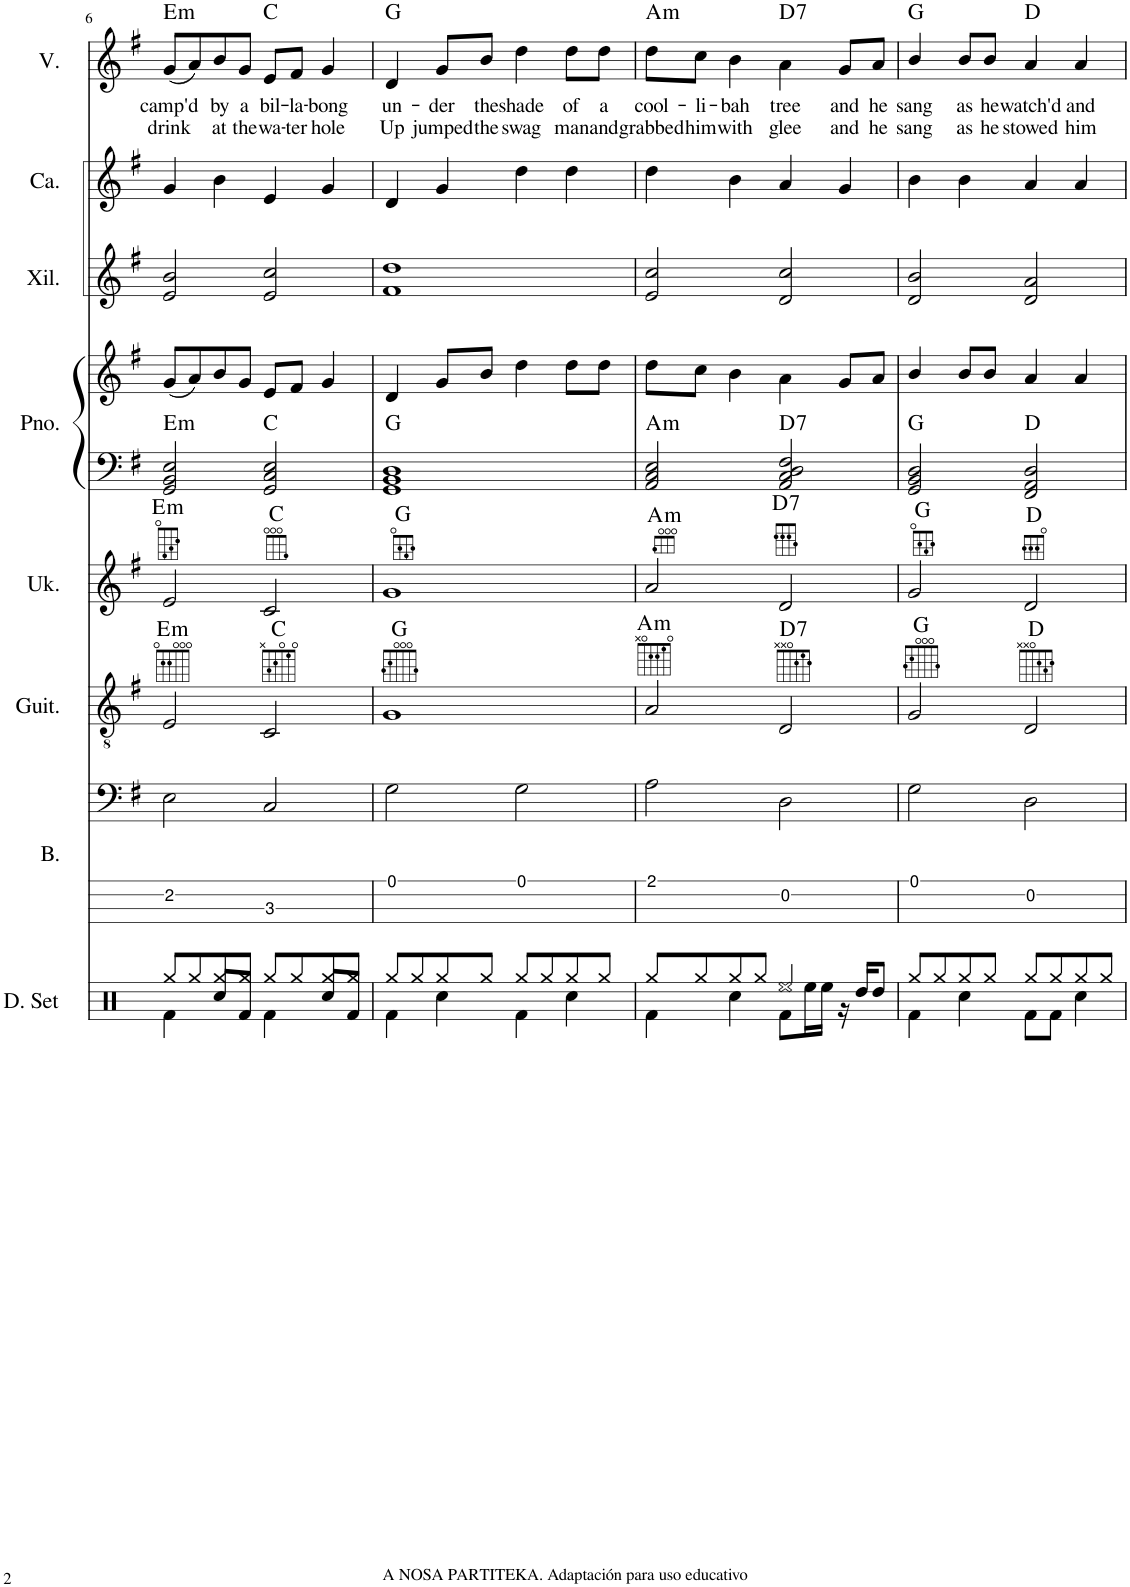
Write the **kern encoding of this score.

**kern	**kern	**kern	**kern	**harte	**kern	**harte	**kern	**kern	**harte	**kern	**kern	**kern	**text	**text	**harte
*part8	*part7	*part7	*part6	*part6	*part5	*part5	*part4	*part4	*part4	*part3	*part2	*part1	*part1	*part1	*part1
*staff10	*staff9	*staff8	*staff7	*	*staff6	*	*staff5	*staff4	*	*staff3	*staff2	*staff1	*staff1	*staff1	*
*I"Batería	*I"Baixo	*	*I"Guitarra	*	*I"Ukelele	*	*I"Piano	*	*	*I"Xilófono	*I"Carillón	*I"Voz	*	*	*
*	*I'B.	*	*I'Guit.	*	*I'Uk.	*	*I'Pno.	*	*	*I'Xil.	*I'Ca.	*I'V.	*	*	*
!!LO:PB:g=z
*clefX	*	*clefF4	*clefGv2	*	*clefG2	*	*clefF4	*clefG2	*	*clefG2	*clefG2	*clefG2	*	*	*
*	*Trd7c12	*Trd7c12	*	*	*	*	*	*	*	*Trd-7c-12	*Trd-14c-24	*	*	*	*
*k[b-e-]	*k[f#]	*k[f#]	*k[f#]	*	*k[f#]	*	*k[f#]	*k[f#]	*	*k[f#]	*k[f#]	*k[f#]	*	*	*
*M4/4	*M4/4	*M4/4	*M4/4	*	*M4/4	*	*M4/4	*M4/4	*	*M4/4	*M4/4	*M4/4	*	*	*
=6	=6	=6	=6	=6	=6	=6	=6	=6	=6	=6	=6	=6	=6	=6	=6
*^	*	*	*	*	*	*	*	*	*	*	*	*	*	*	*
!	!	!	!	!	!LO:H:kt=m	!	!LO:H:kt=m	!	!	!LO:H:kt=m	!	!	!	!LO:LY:b	!LO:LY:b	!LO:H:kt=m
8Rgg/L	4Rf\	2E	2E\	2E/	E:min	2e/	E:min	2GG/ 2BB/ 2E/	(8g/L	E:min	2e/ 2b/	4g/	(8g/L	camp'd	drink	E:min
8Rgg/	.	.	.	.	.	.	.	.	8a/)	.	.	.	8a/)	.	.	.
!	!	!	!	!	!	!	!	!	!	!	!	!	!	!LO:LY:b	!LO:LY:b	!
8Rgg/	8Rcc/L	.	.	.	.	.	.	.	8b/	.	.	4b\	8b/	by	at	.
!	!	!	!	!	!	!	!	!	!	!	!	!	!	!LO:LY:b	!LO:LY:b	!
8Rgg/J	8Rf/J	.	.	.	.	.	.	.	8g/J	.	.	.	8g/J	a	the	.
!	!	!	!	!	!	!	!	!	!	!	!	!	!	!LO:LY:b	!LO:LY:b	!
8Rgg/L	4Rf\	2C	2C/	2C/	C:maj	2c/	C:maj	2GG/ 2C/ 2E/	8e/L	C:maj	2e/ 2cc/	4e/	8e/L	bil-	wa-	C:maj
!	!	!	!	!	!	!	!	!	!	!	!	!	!	!LO:LY:b	!LO:LY:b	!
8Rgg/	.	.	.	.	.	.	.	.	8f#/J	.	.	.	8f#/J	-la-	-ter	.
!	!	!	!	!	!	!	!	!	!	!	!	!	!	!LO:LY:b	!LO:LY:b	!
8Rgg/	8Rcc/L	.	.	.	.	.	.	.	4g/	.	.	4g/	4g/	-bong	hole	.
8Rgg/J	8Rf/J	.	.	.	.	.	.	.	.	.	.	.	.	.	.	.
=7	=7	=7	=7	=7	=7	=7	=7	=7	=7	=7	=7	=7	=7	=7	=7	=7
!	!	!	!	!	!	!	!	!	!	!	!	!	!	!LO:LY:b	!LO:LY:b	!
8Rgg/L	4Rf\	2G	2G\	1G	G:maj	1g	G:maj	1GG 1BB 1D	4d/	G:maj	1f# 1dd	4d/	4d/	un-	Up	G:maj
8Rgg/	.	.	.	.	.	.	.	.	.	.	.	.	.	.	.	.
!	!	!	!	!	!	!	!	!	!	!	!	!	!	!LO:LY:b	!LO:LY:b	!
8Rgg/	4Rcc\	.	.	.	.	.	.	.	8g/L	.	.	4g/	8g/L	-der	jumped	.
!	!	!	!	!	!	!	!	!	!	!	!	!	!	!LO:LY:b	!LO:LY:b	!
8Rgg/J	.	.	.	.	.	.	.	.	8b/J	.	.	.	8b/J	the	the	.
!	!	!	!	!	!	!	!	!	!	!	!	!	!	!LO:LY:b	!LO:LY:b	!
8Rgg/L	4Rf\	2G	2G\	.	.	.	.	.	4dd\	.	.	4dd\	4dd\	shade	swag	.
8Rgg/	.	.	.	.	.	.	.	.	.	.	.	.	.	.	.	.
!	!	!	!	!	!	!	!	!	!	!	!	!	!	!LO:LY:b	!LO:LY:b	!
8Rgg/	4Rcc\	.	.	.	.	.	.	.	8dd\L	.	.	4dd\	8dd\L	of	man	.
!	!	!	!	!	!	!	!	!	!	!	!	!	!	!LO:LY:b	!LO:LY:b	!
8Rgg/J	.	.	.	.	.	.	.	.	8dd\J	.	.	.	8dd\J	a	and	.
=8	=8	=8	=8	=8	=8	=8	=8	=8	=8	=8	=8	=8	=8	=8	=8	=8
!	!	!	!	!	!LO:H:kt=m	!	!LO:H:kt=m	!	!	!LO:H:kt=m	!	!	!	!LO:LY:b	!LO:LY:b	!LO:H:kt=m
8Rgg/L	4Rf\	2A	2A\	2A/	A:min	2a/	A:min	2AA/ 2C/ 2E/	8dd\L	A:min	2e/ 2cc/	4dd\	8dd\L	cool-	grabbed	A:min
!	!	!	!	!	!	!	!	!	!	!	!	!	!	!LO:LY:b	!LO:LY:b	!
8Rgg/	.	.	.	.	.	.	.	.	8cc\J	.	.	.	8cc\J	-li-	him	.
!	!	!	!	!	!	!	!	!	!	!	!	!	!	!LO:LY:b	!LO:LY:b	!
8Rgg/	4Rcc\	.	.	.	.	.	.	.	4b\	.	.	4b\	4b\	-bah	with	.
8Rgg/J	.	.	.	.	.	.	.	.	.	.	.	.	.	.	.	.
!	!	!	!	!	!LO:H:kt=7	!	!LO:H:kt=7	!	!	!LO:H:kt=7	!	!	!	!LO:LY:b	!LO:LY:b	!LO:H:kt=7
2Ree/	8Rf\L	2D	2D\	2D/	D:7	2d/	D:7	2AA/ 2C/ 2D/ 2F#/	4a\	D:7	2d/ 2cc/	4a/	4a\	tree	glee	D:7
.	16Ree\L	.	.	.	.	.	.	.	.	.	.	.	.	.	.	.
.	16Ree\JJ	.	.	.	.	.	.	.	.	.	.	.	.	.	.	.
!	!	!	!	!	!	!	!	!	!	!	!	!	!	!LO:LY:b	!LO:LY:b	!
.	16r	.	.	.	.	.	.	.	8g/L	.	.	4g/	8g/L	and	and	.
.	16Rdd/KL	.	.	.	.	.	.	.	.	.	.	.	.	.	.	.
!	!	!	!	!	!	!	!	!	!	!	!	!	!	!LO:LY:b	!LO:LY:b	!
.	8Rdd/J	.	.	.	.	.	.	.	8a/J	.	.	.	8a/J	he	he	.
=9	=9	=9	=9	=9	=9	=9	=9	=9	=9	=9	=9	=9	=9	=9	=9	=9
!	!	!	!	!	!	!	!	!	!	!	!	!	!	!LO:LY:b	!LO:LY:b	!
8Rgg/L	4Rf\	2G	2G\	2G/	G:maj	2g/	G:maj	2GG/ 2BB/ 2D/	4b/	G:maj	2d/ 2b/	4b\	4b/	sang	sang	G:maj
8Rgg/	.	.	.	.	.	.	.	.	.	.	.	.	.	.	.	.
!	!	!	!	!	!	!	!	!	!	!	!	!	!	!LO:LY:b	!LO:LY:b	!
8Rgg/	4Rcc\	.	.	.	.	.	.	.	8b/L	.	.	4b\	8b/L	as	as	.
!	!	!	!	!	!	!	!	!	!	!	!	!	!	!LO:LY:b	!LO:LY:b	!
8Rgg/J	.	.	.	.	.	.	.	.	8b/J	.	.	.	8b/J	he	he	.
!	!	!	!	!	!	!	!	!	!	!	!	!	!	!LO:LY:b	!LO:LY:b	!
8Rgg/L	8Rf\L	2D	2D\	2D/	D:maj	2d/	D:maj	2FF#/ 2AA/ 2D/	4a/	D:maj	2d/ 2a/	4a/	4a/	watch'd	stowed	D:maj
8Rgg/	8Rf\J	.	.	.	.	.	.	.	.	.	.	.	.	.	.	.
!	!	!	!	!	!	!	!	!	!	!	!	!	!	!LO:LY:b	!LO:LY:b	!
8Rgg/	4Rcc\	.	.	.	.	.	.	.	4a/	.	.	4a/	4a/	and	him	.
8Rgg/J	.	.	.	.	.	.	.	.	.	.	.	.	.	.	.	.
*v	*v	*	*	*	*	*	*	*	*	*	*	*	*	*	*	*
=	=	=	=	=	=	=	=	=	=	=	=	=	=	=	=
*-	*-	*-	*-	*-	*-	*-	*-	*-	*-	*-	*-	*-	*-	*-	*-
